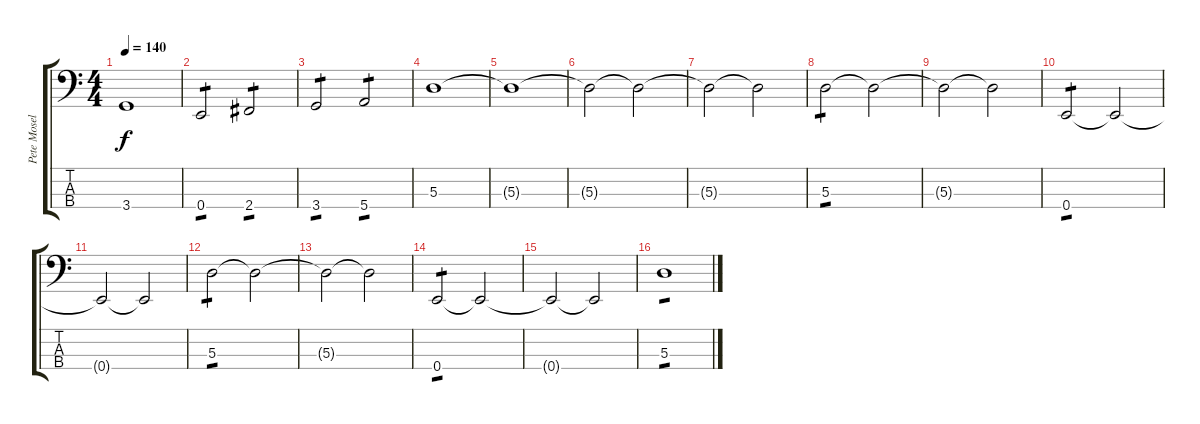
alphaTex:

\track ("Pete Mosely Bass" "Pete Mosel") {instrument electricbassfinger}
\staff {score tabs}
\tuning (G2 D2 A1 E1) {hide}
\ts (4 4)
\tempo 140
\clef f4
\ks c
3.4{t}.1{dy f} |
0.4.2{tp 1} 2.4.2{tp 1} |
3.4.2{tp 1} 5.4.2{tp 1} |
5.3.1 |
5.3{t}.1 |
5.3{t}.2 5.3{t}.2 |
5.3{t}.2 5.3{t}.2 |
5.3.2{tp 1 volume 14} 5.3{t}.2 |
5.3{t}.2 5.3{t}.2 |
0.4.2{tp 1} 0.4{t}.2 |
0.4{t}.2 0.4{t}.2 |
5.3.2{tp 1} 5.3{t}.2 |
5.3{t}.2 5.3{t}.2 |
0.4.2{tp 1} 0.4{t}.2 |
0.4{t}.2 0.4{t}.2 |
5.3.1{tp 1}
